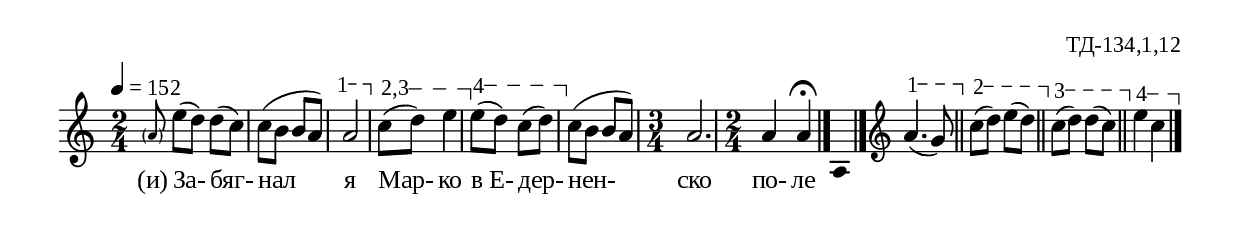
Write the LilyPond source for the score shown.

%{
TD_134_1_12
%}

\include "td-preamble.ly"

\score {
\relative c'' {
 \tempo 4 = 152
  \time 2/4
\parG
\set Score.measureLength = #(ly:make-moment 5 8)
\ii \parenthesize a8 
  e'8([ d]) d8([ c]) | 
\set Score.measureLength = #(ly:make-moment 2 4)  
  c8([ b] b8[ a]) | 
\varA
\set Score.measureLength = #(ly:make-moment 3 4)
s4\startTextSpan a2\stopTextSpan| 
\set Score.measureLength = #(ly:make-moment 2 4)
\varBC
c8\startTextSpan ([ d]) e4\stopTextSpan | 
\varD
e8\startTextSpan ([ d]) c8([ d\stopTextSpan]) | 
c8([ b] b8[ a]) | \time 3/4 a2. | \time 2/4 a4 a4\fermata 
 \bar "|."
 s4 \fixB a, \fixC
  \bar "|."
\endm
\varA
a'4.\startTextSpan( g8\stopTextSpan) \bar "||"
\varB
c8\startTextSpan ([ d]) e([ d\stopTextSpan]) \bar "||"
\varC
c8\startTextSpan ([ d]) d([ c\stopTextSpan]) \bar "||"
\varD
e4\startTextSpan c\stopTextSpan
\bar "|."

}
\addlyrics { "(и)" За- бяг- нал я Мар- ко "в Е-" дер- нен- ско по- ле }
%
\layout {
  indent = #0
  line-width = 190\mm
  ragged-right=##f
}
%
\midi { 
	\context {
		\Score
		tempoWholesPerMinute = #(ly:make-moment 152 4)
		}
	}
}
%
\header{
  opus = "ТД-134,1,12"
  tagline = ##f
}


